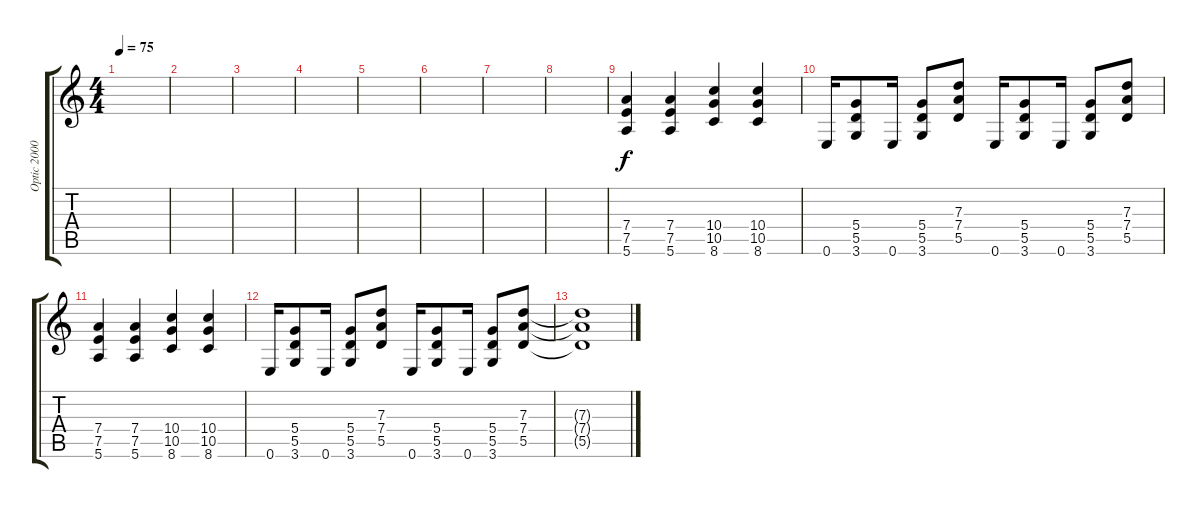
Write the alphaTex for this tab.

\track ("Optic 2000" "Optic 2000") {instrument distortionguitar}
\staff {score tabs}
\tuning (E4 B3 G3 D3 A2 E2) {hide}
\ts (4 4)
\tempo 75
\clef g2
\ks c
|
|
|
|
|
|
|
|
(7.4 7.5 5.6).4 (7.4 7.5 5.6).4 (10.4 10.5 8.6).4 (10.4 10.5 8.6).4 |
0.6.16 (5.4 5.5 3.6).8 0.6.16 (5.4 5.5 3.6).8 (7.3 7.4 5.5).8 0.6.16 (5.4 5.5 3.6).8 0.6.16 (5.4 5.5 3.6).8 (7.3 7.4 5.5).8 |
(7.4 7.5 5.6).4 (7.4 7.5 5.6).4 (10.4 10.5 8.6).4 (10.4 10.5 8.6).4 |
0.6.16 (5.4 5.5 3.6).8 0.6.16 (5.4 5.5 3.6).8 (7.3 7.4 5.5).8 0.6.16 (5.4 5.5 3.6).8 0.6.16 (5.4 5.5 3.6).8 (7.3 7.4 5.5).8 |
(7.3{t} 7.4{t} 5.5{t}).1
